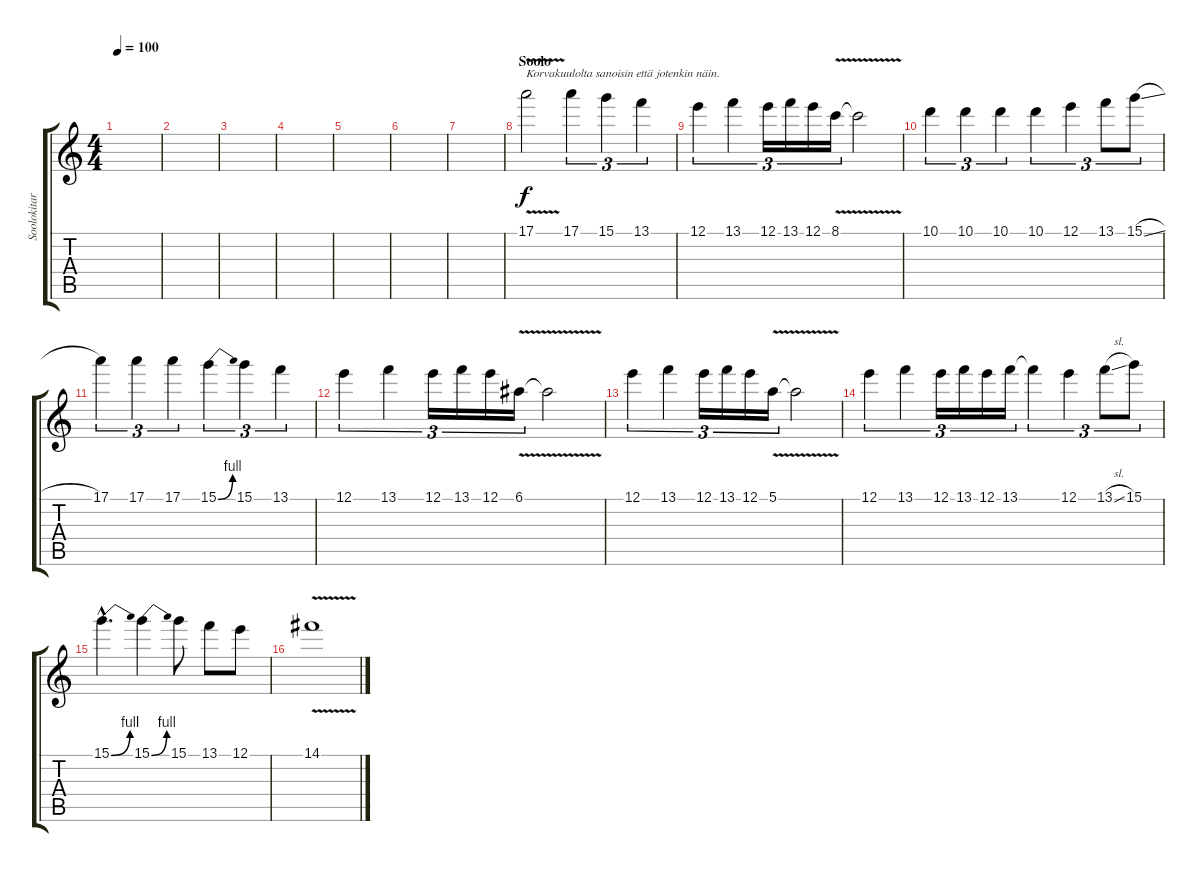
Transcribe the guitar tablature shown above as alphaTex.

\track ("Soolokitara" "Soolokitar") {instrument overdrivenguitar}
\staff {score tabs}
\tuning (E4 B3 G3 D3 A2 E2) {hide}
\ts (4 4)
\tempo 100
\clef g2
\ks c
|
|
|
|
|
|
|
\section ("" "Soolo")
17.1{v}.2{txt "Korvakuulolta sanoisin että jotenkin näin."} 17.1.4{tu (3 2)} 15.1.4{tu (3 2)} 13.1.4{tu (3 2)} |
12.1.4{tu (3 2)} 13.1.4{tu (3 2)} 12.1.16{tu (3 2)} 13.1.16{tu (3 2)} 12.1.16{tu (3 2)} 8.1{v}.16{tu (3 2)} 8.1{t}.2 |
10.1.4{tu (3 2)} 10.1.4{tu (3 2)} 10.1.4{tu (3 2)} 10.1.4{tu (3 2)} 12.1.4{tu (3 2)} 13.1.8{tu (3 2)} 15.1{sl}.8{tu (3 2)} |
17.1.4{tu (3 2)} 17.1.4{tu (3 2)} 17.1.4{tu (3 2)} 15.1{be (bend 0 0 60 4)}.4{tu (3 2)} 15.1.4{tu (3 2)} 13.1.4{tu (3 2)} |
12.1.4{tu (3 2)} 13.1.4{tu (3 2)} 12.1.16{tu (3 2)} 13.1.16{tu (3 2)} 12.1.16{tu (3 2)} 6.1{v}.16{tu (3 2)} 6.1{t}.2 |
12.1.4{tu (3 2)} 13.1.4{tu (3 2)} 12.1.16{tu (3 2)} 13.1.16{tu (3 2)} 12.1.16{tu (3 2)} 5.1{v}.16{tu (3 2)} 5.1{t}.2 |
12.1.4{tu (3 2)} 13.1.4{tu (3 2)} 12.1.16{tu (3 2)} 13.1.16{tu (3 2)} 12.1.16{tu (3 2)} 13.1.16{tu (3 2)} 13.1{t}.4{tu (3 2)} 12.1.4{tu (3 2)} 13.1{sl}.8{tu (3 2)} 15.1.8{tu (3 2)} |
15.1{be (bend 0 0 60 4) hac}.4{d} 15.1{be (bend 0 0 60 4)}.4 15.1.8 13.1.8 12.1.8 |
14.1{v}.1
